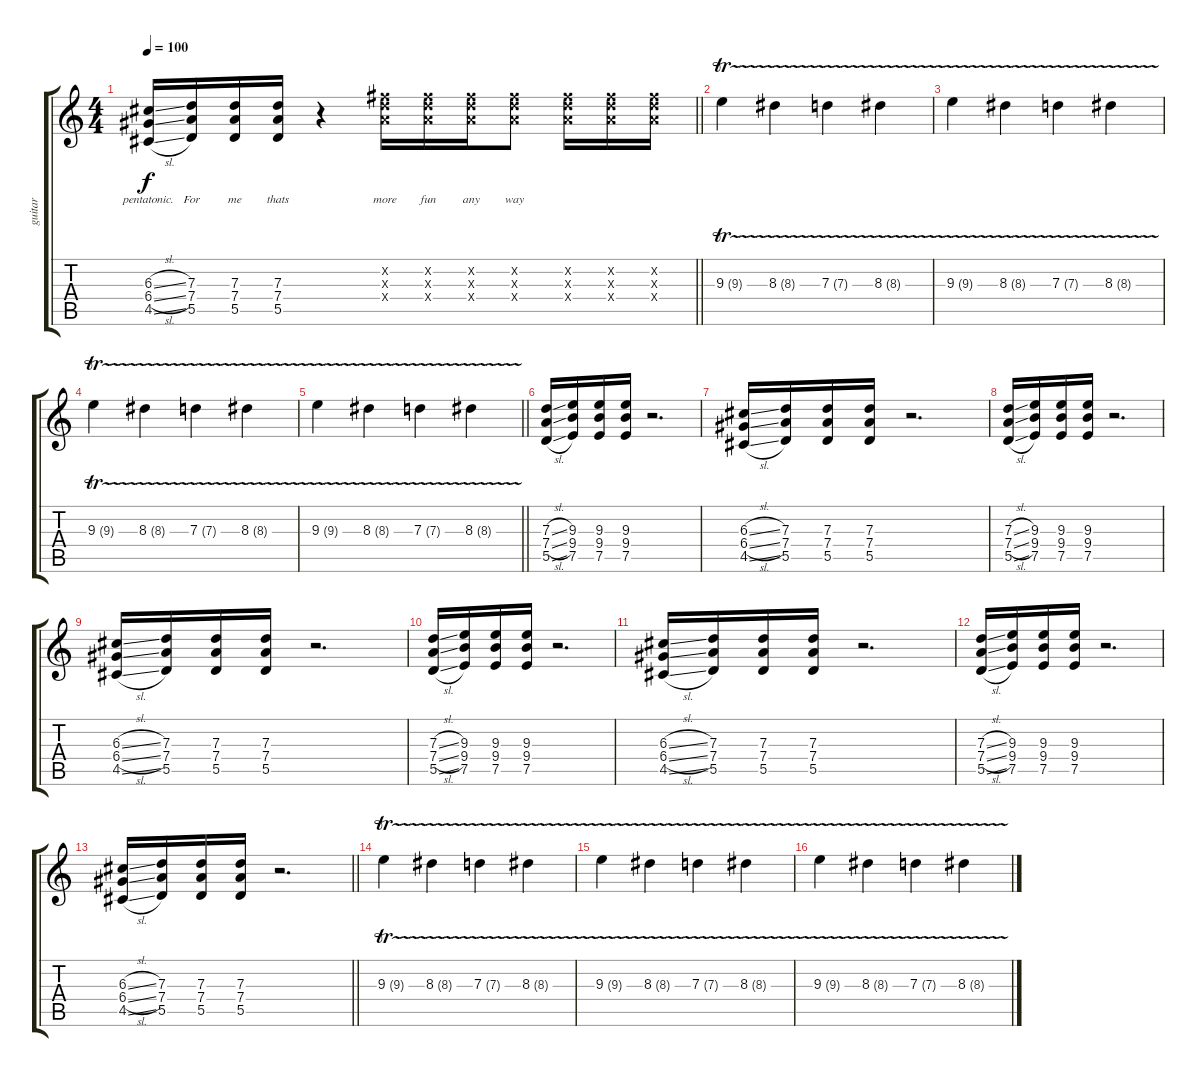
\track ("guitar" "guitar") {instrument overdrivenguitar}
\staff {score tabs}
\tuning (E4 B3 G3 D3 A2 E2) {hide}
\ts (4 4)
\tempo 100
\clef g2
\barLineRight lightlight
\ks c
(6.3{sl} 6.4{sl} 4.5{sl}).16{lyrics (0 "pentatonic.") lyrics (1 "") lyrics (2 "") lyrics (3 "") lyrics (4 "") dy f} (7.3 7.4 5.5).16{lyrics (0 "For") lyrics (1 "") lyrics (2 "") lyrics (3 "") lyrics (4 "")} (7.3 7.4 5.5).16{lyrics (0 "me") lyrics (1 "") lyrics (2 "") lyrics (3 "") lyrics (4 "")} (7.3 7.4 5.5).16{lyrics (0 "thats") lyrics (1 "") lyrics (2 "") lyrics (3 "") lyrics (4 "")} r.4 (7.2{x} 7.3{x} 7.4{x}).16{lyrics (0 "more") lyrics (1 "") lyrics (2 "") lyrics (3 "") lyrics (4 "")} (7.2{x} 7.3{x} 7.4{x}).16{lyrics (0 "fun") lyrics (1 "") lyrics (2 "") lyrics (3 "") lyrics (4 "")} (7.2{x} 7.3{x} 7.4{x}).16{lyrics (0 "any") lyrics (1 "") lyrics (2 "") lyrics (3 "") lyrics (4 "")} (7.2{x} 7.3{x} 7.4{x}).8{lyrics (0 "way") lyrics (1 "") lyrics (2 "") lyrics (3 "") lyrics (4 "")} (7.2{x} 7.3{x} 7.4{x}).16 (7.2{x} 7.3{x} 7.4{x}).16 (7.2{x} 7.3{x} 7.4{x}).16 |
9.3{tr (9 32)}.4{volume 6} 8.3{tr (8 32)}.4 7.3{tr (7 32)}.4 8.3{tr (8 32)}.4 |
9.3{tr (9 32)}.4 8.3{tr (8 32)}.4 7.3{tr (7 32)}.4 8.3{tr (8 32)}.4 |
9.3{tr (9 32)}.4 8.3{tr (8 32)}.4 7.3{tr (7 32)}.4 8.3{tr (8 32)}.4 |
\barLineRight lightlight
9.3{tr (9 32)}.4 8.3{tr (8 32)}.4 7.3{tr (7 32)}.4 8.3{tr (8 32)}.4 |
(7.3{sl} 7.4{sl} 5.5{sl}).16{volume 11} (9.3 9.4 7.5).16 (9.3 9.4 7.5).16 (9.3 9.4 7.5).16 r.2{d} |
(6.3{sl} 6.4{sl} 4.5{sl}).16 (7.3 7.4 5.5).16 (7.3 7.4 5.5).16 (7.3 7.4 5.5).16 r.2{d} |
(7.3{sl} 7.4{sl} 5.5{sl}).16 (9.3 9.4 7.5).16 (9.3 9.4 7.5).16 (9.3 9.4 7.5).16 r.2{d} |
(6.3{sl} 6.4{sl} 4.5{sl}).16 (7.3 7.4 5.5).16 (7.3 7.4 5.5).16 (7.3 7.4 5.5).16 r.2{d} |
(7.3{sl} 7.4{sl} 5.5{sl}).16 (9.3 9.4 7.5).16 (9.3 9.4 7.5).16 (9.3 9.4 7.5).16 r.2{d} |
(6.3{sl} 6.4{sl} 4.5{sl}).16 (7.3 7.4 5.5).16 (7.3 7.4 5.5).16 (7.3 7.4 5.5).16 r.2{d} |
(7.3{sl} 7.4{sl} 5.5{sl}).16 (9.3 9.4 7.5).16 (9.3 9.4 7.5).16 (9.3 9.4 7.5).16 r.2{d} |
\barLineRight lightlight
(6.3{sl} 6.4{sl} 4.5{sl}).16 (7.3 7.4 5.5).16 (7.3 7.4 5.5).16 (7.3 7.4 5.5).16 r.2{d} |
9.3{tr (9 32)}.4{volume 6} 8.3{tr (8 32)}.4 7.3{tr (7 32)}.4 8.3{tr (8 32)}.4 |
9.3{tr (9 32)}.4 8.3{tr (8 32)}.4 7.3{tr (7 32)}.4 8.3{tr (8 32)}.4 |
9.3{tr (9 32)}.4 8.3{tr (8 32)}.4 7.3{tr (7 32)}.4 8.3{tr (8 32)}.4
